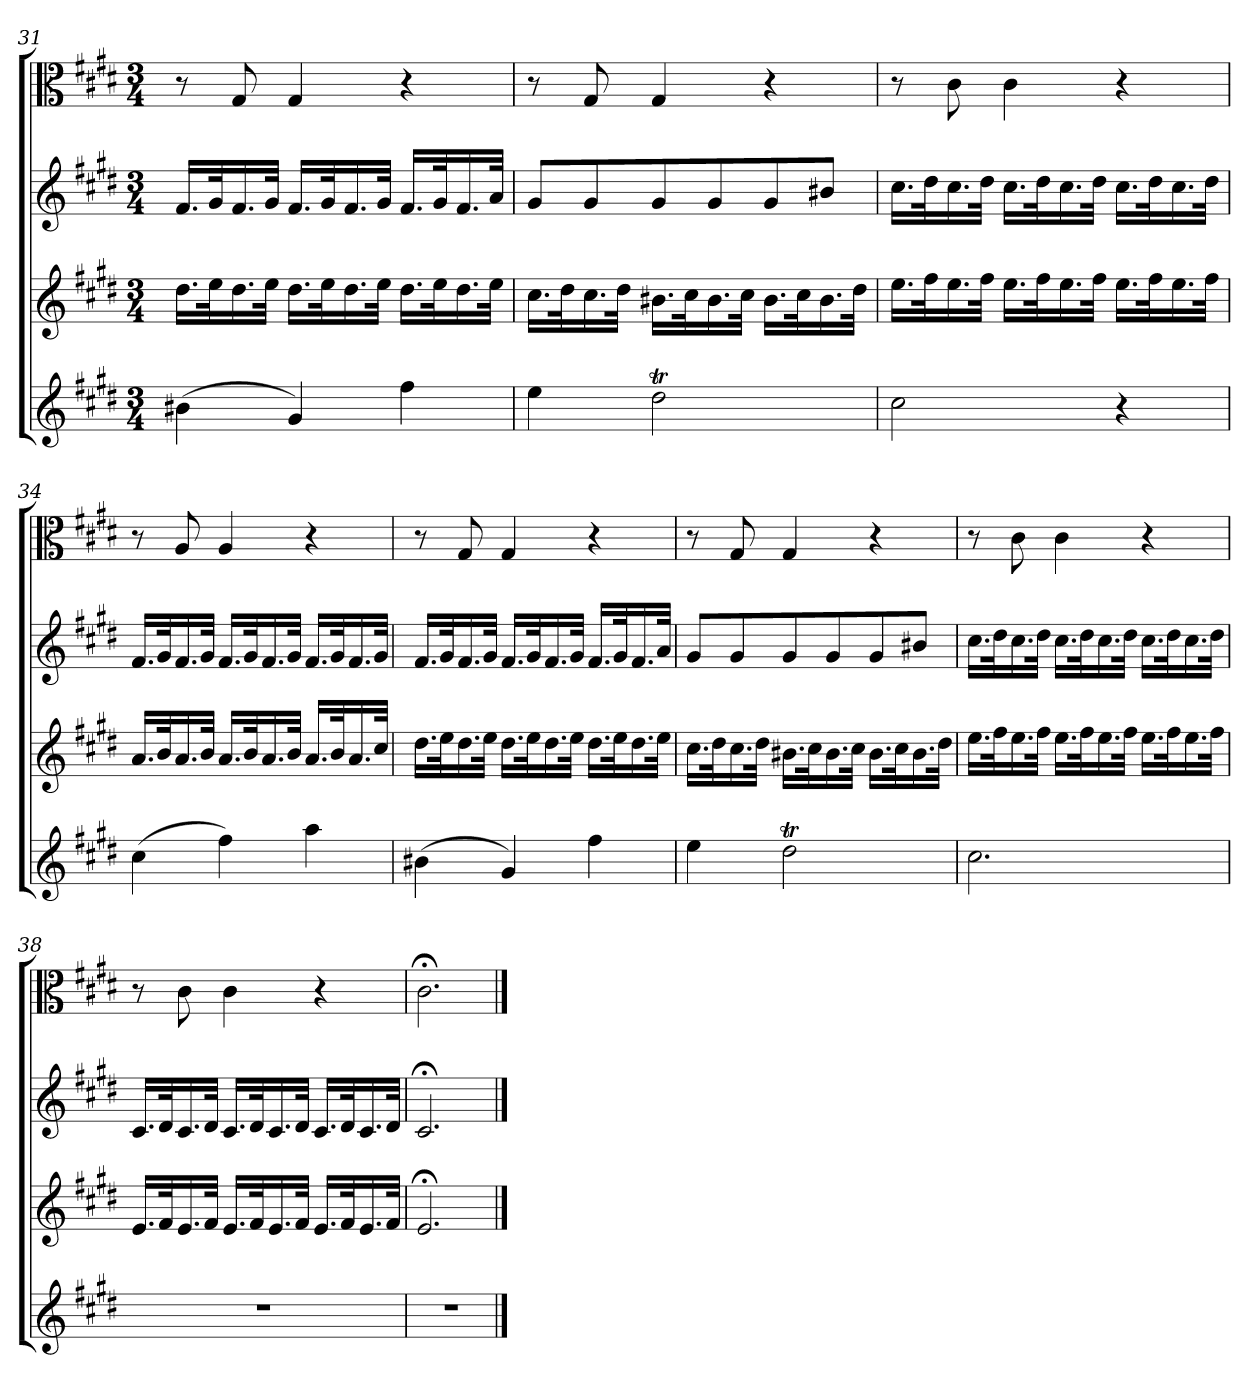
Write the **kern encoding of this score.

**kern	**kern	**kern	**kern
*part4	*part3	*part2	*part1
*staff4	*staff3	*staff2	*staff1
*clefG2	*clefG2	*clefG2	*clefC3
*k[f#c#g#d#]	*k[f#c#g#d#]	*k[f#c#g#d#]	*k[f#c#g#d#]
*c#:	*c#:	*c#:	*c#:
*M3/4	*M3/4	*M3/4	*M3/4
=31	=31	=31	=31
(4b#X\	16.dd#\LL	16.f#/LL	8r
.	32ee\K	32g#/K	.
.	16.dd#\	16.f#/	8G#/
.	32ee\JJk	32g#/JJk	.
4g#/)	16.dd#\LL	16.f#/LL	4G#/
.	32ee\K	32g#/K	.
.	16.dd#\	16.f#/	.
.	32ee\JJk	32g#/JJk	.
4ff#\	16.dd#\LL	16.f#/LL	4r
.	32ee\K	32g#/K	.
.	16.dd#\	16.f#/	.
.	32ee\JJk	32a/JJk	.
=32	=32	=32	=32
4ee\	16.cc#\LL	8g#/L	8r
.	32dd#\K	.	.
.	16.cc#\	8g#/	8G#/
.	32dd#\JJk	.	.
2dd#t\	16.b#X\LL	8g#/	4G#/
.	32cc#\K	.	.
.	16.b#\	8g#/	.
.	32cc#\JJk	.	.
.	16.b#\LL	8g#/	4r
.	32cc#\K	.	.
.	16.b#\	8b#X/J	.
.	32dd#\JJk	.	.
=33	=33	=33	=33
2cc#\	16.ee\LL	16.cc#\LL	8r
.	32ff#\K	32dd#\K	.
.	16.ee\	16.cc#\	8c#\
.	32ff#\JJk	32dd#\JJk	.
.	16.ee\LL	16.cc#\LL	4c#\
.	32ff#\K	32dd#\K	.
.	16.ee\	16.cc#\	.
.	32ff#\JJk	32dd#\JJk	.
4r	16.ee\LL	16.cc#\LL	4r
.	32ff#\K	32dd#\K	.
.	16.ee\	16.cc#\	.
.	32ff#\JJk	32dd#\JJk	.
=34	=34	=34	=34
(4cc#\	16.a/LL	16.f#/LL	8r
.	32b/K	32g#/K	.
.	16.a/	16.f#/	8A/
.	32b/JJk	32g#/JJk	.
4ff#\)	16.a/LL	16.f#/LL	4A/
.	32b/K	32g#/K	.
.	16.a/	16.f#/	.
.	32b/JJk	32g#/JJk	.
4aa\	16.a/LL	16.f#/LL	4r
.	32b/K	32g#/K	.
.	16.a/	16.f#/	.
.	32cc#/JJk	32g#/JJk	.
=35	=35	=35	=35
(4b#X\	16.dd#\LL	16.f#/LL	8r
.	32ee\K	32g#/K	.
.	16.dd#\	16.f#/	8G#/
.	32ee\JJk	32g#/JJk	.
4g#/)	16.dd#\LL	16.f#/LL	4G#/
.	32ee\K	32g#/K	.
.	16.dd#\	16.f#/	.
.	32ee\JJk	32g#/JJk	.
4ff#\	16.dd#\LL	16.f#/LL	4r
.	32ee\K	32g#/K	.
.	16.dd#\	16.f#/	.
.	32ee\JJk	32a/JJk	.
=36	=36	=36	=36
4ee\	16.cc#\LL	8g#/L	8r
.	32dd#\K	.	.
.	16.cc#\	8g#/	8G#/
.	32dd#\JJk	.	.
2dd#t\	16.b#X\LL	8g#/	4G#/
.	32cc#\K	.	.
.	16.b#\	8g#/	.
.	32cc#\JJk	.	.
.	16.b#\LL	8g#/	4r
.	32cc#\K	.	.
.	16.b#\	8b#X/J	.
.	32dd#\JJk	.	.
=37	=37	=37	=37
2.cc#\	16.ee\LL	16.cc#\LL	8r
.	32ff#\K	32dd#\K	.
.	16.ee\	16.cc#\	8c#\
.	32ff#\JJk	32dd#\JJk	.
.	16.ee\LL	16.cc#\LL	4c#\
.	32ff#\K	32dd#\K	.
.	16.ee\	16.cc#\	.
.	32ff#\JJk	32dd#\JJk	.
.	16.ee\LL	16.cc#\LL	4r
.	32ff#\K	32dd#\K	.
.	16.ee\	16.cc#\	.
.	32ff#\JJk	32dd#\JJk	.
=38	=38	=38	=38
2.r	16.e/LL	16.c#/LL	8r
.	32f#/K	32d#/K	.
.	16.e/	16.c#/	8c#\
.	32f#/JJk	32d#/JJk	.
.	16.e/LL	16.c#/LL	4c#\
.	32f#/K	32d#/K	.
.	16.e/	16.c#/	.
.	32f#/JJk	32d#/JJk	.
.	16.e/LL	16.c#/LL	4r
.	32f#/K	32d#/K	.
.	16.e/	16.c#/	.
.	32f#/JJk	32d#/JJk	.
=39	=39	=39	=39
2.r	2.e;</	2.c#;</	2.c#;<\
==	==	==	==
*-	*-	*-	*-
